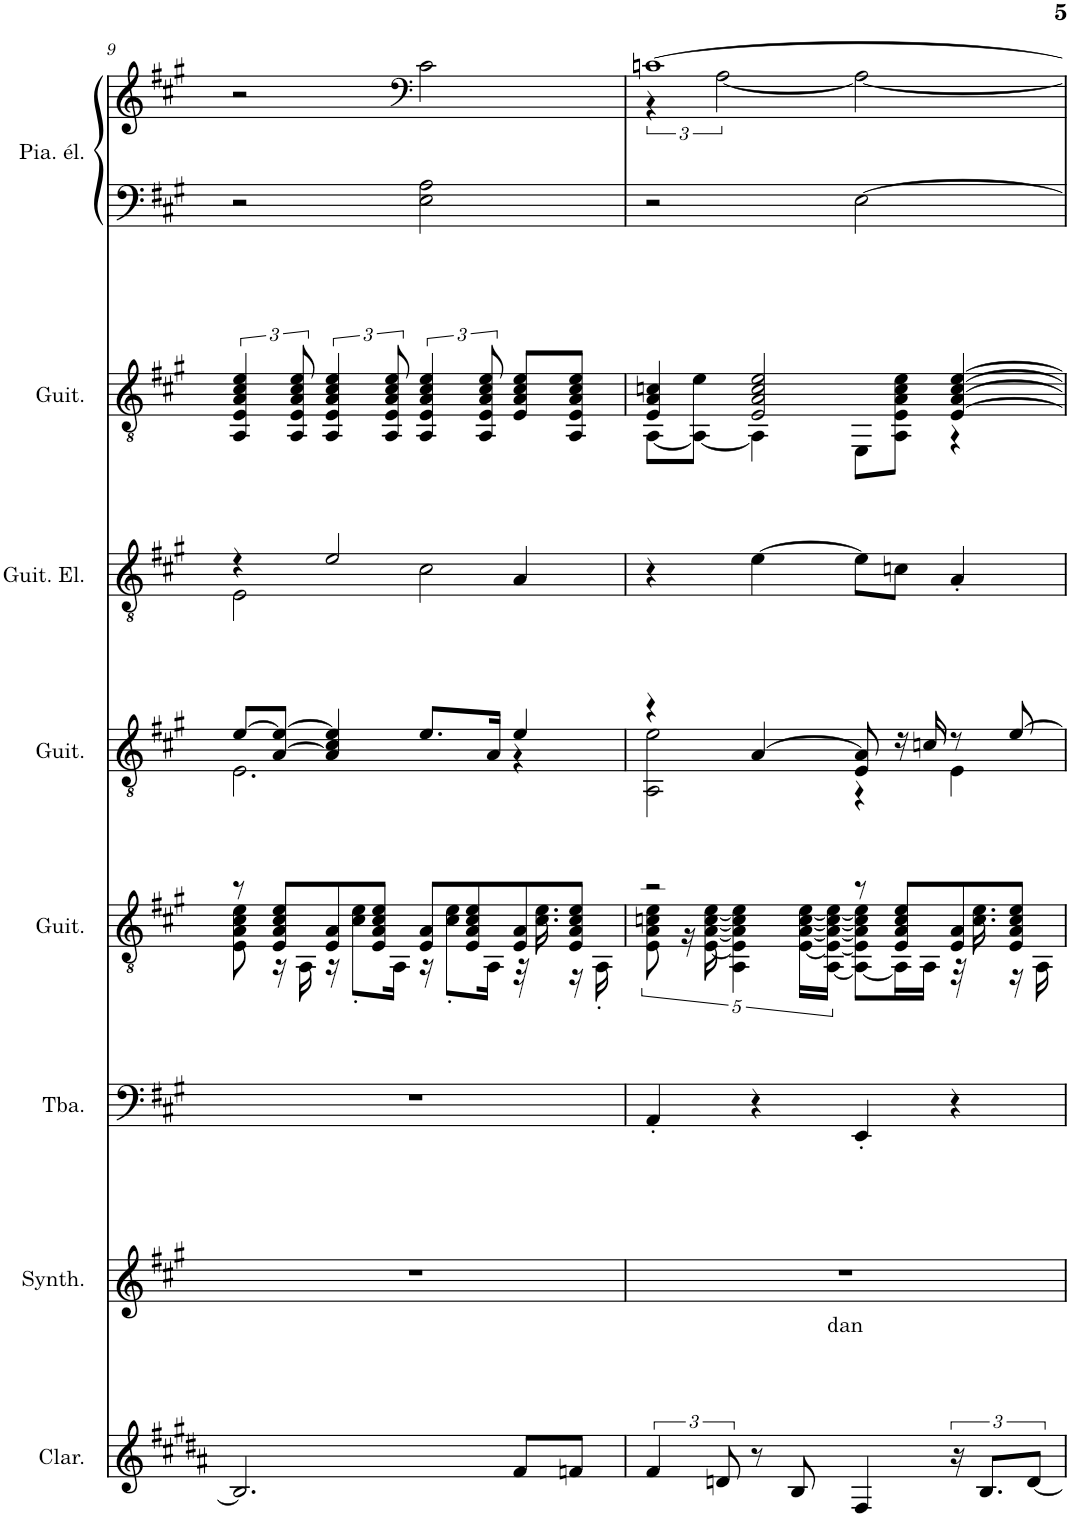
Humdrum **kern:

**kern	**kern	**text	**kern	**kern	**kern	**kern	**kern	**kern	**kern
*part8	*part7	*part7	*part6	*part5	*part4	*part3	*part2	*part1	*part1
*staff9	*staff8	*staff8	*staff7	*staff6	*staff5	*staff4	*staff3	*staff2	*staff1
*I"Clarinette	*I"Synthétiseur d'instruments à cordes	*	*I"Tuba (non spécifié)	*I"Guitare Acoustique	*I"Guitare Classique	*I"Guitare électrique	*I"Guitare Acoustique	*I"Piano électrique	*
*I'Clar.	*I'Synth.	*	*I'Tba.	*I'Guit.	*I'Guit.	*I'Guit. El.	*I'Guit.	*I'Pia. él.	*
!!LO:PB:g=z
*clefG2	*clefG2	*	*clefF4	*clefGv2	*clefGv2	*clefGv2	*clefGv2	*clefF4	*clefG2
*Trd1c2	*	*	*	*	*	*	*	*	*
*k[f#c#g#d#a#]	*k[f#c#g#]	*	*k[f#c#g#]	*k[f#c#g#]	*k[f#c#g#]	*k[f#c#g#]	*k[f#c#g#]	*k[f#c#g#]	*k[f#c#g#]
*M4/4	*M4/4	*	*M4/4	*M4/4	*M4/4	*M4/4	*M4/4	*M4/4	*M4/4
=9	=9	=9	=9	=9	=9	=9	=9	=9	=9
*	*	*	*	*^	*^	*^	*	*	*
2.B/]	1r	.	1r	8r	8E\ 8A\ 8c#\ 8e\	[8e/L	2.E\	4r	2E\	6AA/ 6E/ 6A/ 6c#/ 6e/	2r	2r
.	.	.	.	8E/ 8A/ 8c#/ 8e/L	16r	[8A/ 8e/_J	.	.	.	.	.	.
.	.	.	.	.	.	.	.	.	.	12AA/ 12E/ 12A/ 12c#/ 12e/	.	.
.	.	.	.	.	16AA\	.	.	.	.	.	.	.
.	.	.	.	8E/ 8A/	16r	4A/] 4c#/ 4e/]	.	2e/	.	6AA/ 6E/ 6A/ 6c#/ 6e/	.	.
.	.	.	.	.	8c#\' 8e\'L	.	.	.	.	.	.	.
.	.	.	.	8E/ 8A/ 8c#/ 8e/J	.	.	.	.	.	.	.	.
.	.	.	.	.	.	.	.	.	.	12AA/ 12E/ 12A/ 12c#/ 12e/	.	.
.	.	.	.	.	16AA\Jk	.	.	.	.	.	.	.
*	*	*	*	*	*	*	*	*	*	*	*	*clefF4
.	.	.	.	8E/ 8A/L	16r	8.e/L	.	.	2c#\	6AA/ 6E/ 6A/ 6c#/ 6e/	2E\ 2A\	2c#\
.	.	.	.	.	8c#\' 8e\'L	.	.	.	.	.	.	.
.	.	.	.	8E/ 8A/ 8c#/ 8e/	.	.	.	.	.	.	.	.
.	.	.	.	.	.	.	.	.	.	12AA/ 12E/ 12A/ 12c#/ 12e/	.	.
.	.	.	.	.	16AA\Jk	16A/Jk	.	.	.	.	.	.
8f#/L	.	.	.	8E/ 8A/	32r	4e/	4r	4A/	.	8E/ 8A/ 8c#/ 8e/L	.	.
.	.	.	.	.	16.c#\ 16.e\	.	.	.	.	.	.	.
8fn/J	.	.	.	8E/ 8A/ 8c#/ 8e/J	16r	.	.	.	.	8AA/ 8E/ 8A/ 8c#/ 8e/J	.	.
.	.	.	.	.	16AA'\	.	.	.	.	.	.	.
*	*	*	*	*	*	*	*	*v	*v	*	*	*
=10	=10	=10	=10	=10	=10	=10	=10	=10	=10	=10	=10
!	!	!LO:LY:b	!	!	!	!	!	!	!	!	!
*	*	*	*	*	*	*	*	*	*^	*	*^
6f#/	1r	dan	4AA'/	2r	10E\ 10A\ 10cn\ 10e\	4r	2AA\ 2e\	4r	4E/ 4A/ 4cn/	[8AA\L	2r	[1cn	6r
.	.	.	.	.	20r	.	.	.	.	.	.	.	.
.	.	.	.	.	.	.	.	.	.	8AA\_ 8e\J	.	.	.
.	.	.	.	.	[20E\ [20A\ [20c\ [20e\	.	.	.	.	.	.	.	.
12dn/	.	.	.	.	.	.	.	.	.	.	.	.	[3A\
.	.	.	.	.	5AA\ 5E\] 5A\] 5c\] 5e\]	.	.	.	.	.	.	.	.
8r	.	.	4r	.	.	[4A/	.	[4e\	2E/ 2A/ 2c/ 2e/	4AA\]	.	.	.
8B/	.	.	.	.	.	.	.	.	.	.	.	.	.
.	.	.	.	.	[20E\ [20A\ [20c\ [20e\LL	.	.	.	.	.	.	.	.
.	.	.	.	.	[20AA\ 20E\_ 20A\_ 20c\_ 20e\_JJ	.	.	.	.	.	.	.	.
4F#/	.	.	4EE'/	8r	8AA\_ 8E\] 8A\] 8c\] 8e\]L	8E/ 8A/]	4r	8e\L]	.	8EE\L	[2E\	.	2A\_
.	.	.	.	8E/ 8A/ 8c/ 8e/L	16AA\L]	16r	.	8cn\J	.	8AA\ 8E\ 8A\ 8c\ 8e\J	.	.	.
.	.	.	.	.	16AA\JJ	16cn/	.	.	.	.	.	.	.
24r	.	.	4r	8E/ 8A/	32r	8r	4E\	4A'/	[4E/ [4A/ [4c/ [4e/	4r	.	.	.
.	.	.	.	.	16.c\ 16.e\	.	.	.	.	.	.	.	.
12.B/L	.	.	.	.	.	.	.	.	.	.	.	.	.
.	.	.	.	8E/ 8A/ 8c/ 8e/J	16r	[8e/	.	.	.	.	.	.	.
[12d/J	.	.	.	.	.	.	.	.	.	.	.	.	.
.	.	.	.	.	16AA\	.	.	.	.	.	.	.	.
*	*	*	*	*v	*v	*	*	*	*v	*v	*	*v	*v
*	*	*	*	*	*v	*v	*	*	*	*
=	=	=	=	=	=	=	=	=	=
*-	*-	*-	*-	*-	*-	*-	*-	*-	*-
